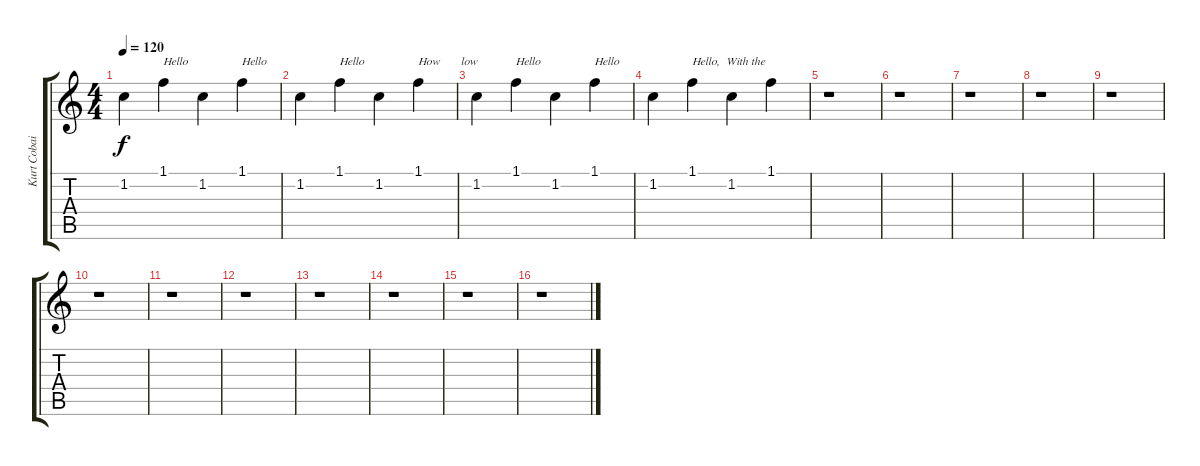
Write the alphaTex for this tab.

\track ("Kurt Cobain - Rhythm Guitar (Clean)" "Kurt Cobai") {instrument electricguitarclean}
\staff {score tabs}
\tuning (E4 B3 G3 D3 A2 E2) {hide}
\ts (4 4)
\tempo 120
\clef g2
\ks c
1.2.4{dy f} 1.1.4{txt "Hello"} 1.2.4 1.1.4{txt "Hello"} |
1.2.4 1.1.4{txt "Hello"} 1.2.4 1.1.4{txt "How       low"} |
1.2.4 1.1.4{txt "Hello"} 1.2.4 1.1.4{txt "Hello"} |
1.2.4 1.1.4{txt "Hello,  With the"} 1.2.4 1.1.4 |
r.1 |
r.1 |
r.1 |
r.1 |
r.1 |
r.1 |
r.1 |
r.1 |
r.1 |
r.1 |
r.1 |
r.1
